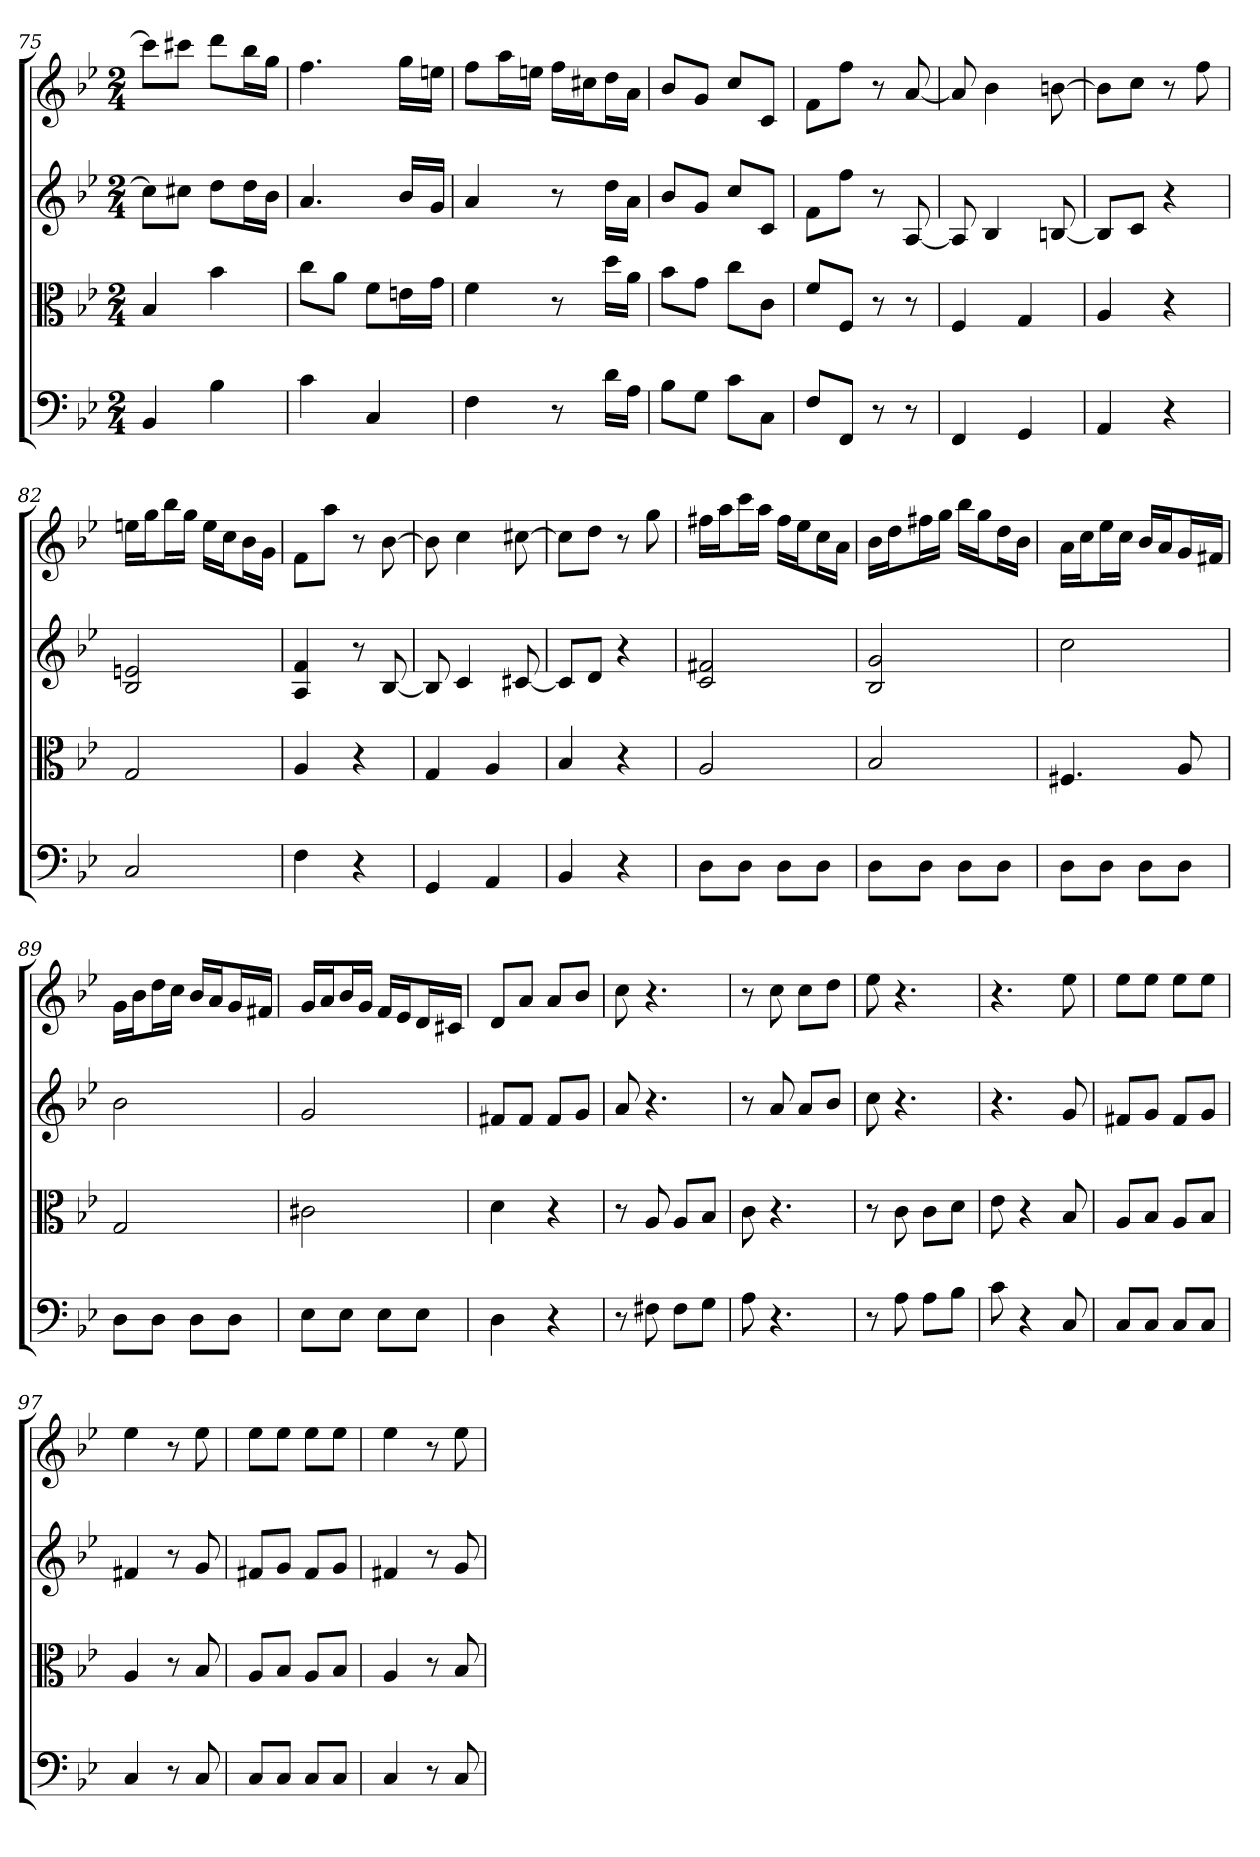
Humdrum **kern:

**kern	**kern	**kern	**kern
*part4	*part3	*part2	*part1
*staff4	*staff3	*staff2	*staff1
*clefF4	*clefC3	*	*
*k[b-e-]	*k[b-e-]	*k[b-e-]	*k[b-e-]
*B-:	*B-:	*B-:	*B-:
*M2/4	*M2/4	*M2/4	*M2/4
=75	=75	=75	=75
4BB-	4B-	8ccL]	8cccL]
.	.	8cc#XJ	8ccc#XJ
4B-	4b-	8ddL	8dddL
.	.	16ddL	16bb-L
.	.	16b-JJ	16ggJJ
=76	=76	=76	=76
4c	8cc\L	4.a	4.ff
.	8a\J	.	.
4C	8f\L	.	.
.	16en\L	16b-LL	16ggLL
.	16g\JJ	16gJJ	16eenJJ
=77	=77	=77	=77
4F	4f	4a	8ffL
.	.	.	16aaL
.	.	.	16eenJJ
8r	8r	8r	16ffLL
.	.	.	16cc#XJ
16d\LL	16dd\LL	16ddLL	16ddL
16A\JJ	16a\JJ	16aJJ	16aJJ
=78	=78	=78	=78
8B-\L	8b-\L	8b-L	8b-L
8G\J	8g\J	8gJ	8gJ
8c\L	8cc\L	8ccL	8ccL
8C\J	8c\J	8cJ	8cJ
=79	=79	=79	=79
8F/L	8f/L	8fL	8fL
8FF/J	8F/J	8ffJ	8ffJ
8r	8r	8r	8r
8r	8r	[8A	[8a
=80	=80	=80	=80
4FF	4F	8A]	8a]
.	.	4B-	4b-
4GG	4G	.	.
.	.	[8Bn	[8bn
=81	=81	=81	=81
4AA	4A	8BL]	8bL]
.	.	8cJ	8ccJ
4r	4r	4r	8r
.	.	.	8ff
=82	=82	=82	=82
2C	2G	2B- 2en	16eenLL
.	.	.	16ggJ
.	.	.	16bb-L
.	.	.	16ggJJ
.	.	.	16eeLL
.	.	.	16ccJ
.	.	.	16b-L
.	.	.	16gJJ
=83	=83	=83	=83
4F	4A	4A 4f	8fL
.	.	.	8aaJ
4r	4r	8r	8r
.	.	[8B-	[8b-
=84	=84	=84	=84
4GG	4G	8B-]	8b-]
.	.	4c	4cc
4AA	4A	.	.
.	.	[8c#X	[8cc#X
=85	=85	=85	=85
4BB-	4B-	8c#L]	8cc#L]
.	.	8dJ	8ddJ
4r	4r	4r	8r
.	.	.	8gg
=86	=86	=86	=86
8D\L	2A	2c 2f#X	16ff#XLL
.	.	.	16aaJ
8D\J	.	.	16cccL
.	.	.	16aaJJ
8D\L	.	.	16ff#LL
.	.	.	16ee-J
8D\J	.	.	16ccL
.	.	.	16aJJ
=87	=87	=87	=87
8D\L	2B-	2B- 2g	16b-LL
.	.	.	16ddJ
8D\J	.	.	16ff#XL
.	.	.	16ggJJ
8D\L	.	.	16bb-LL
.	.	.	16ggJ
8D\J	.	.	16ddL
.	.	.	16b-JJ
=88	=88	=88	=88
8D\L	4.F#X	2cc	16aLL
.	.	.	16ccJ
8D\J	.	.	16ee-L
.	.	.	16ccJJ
8D\L	.	.	16b-LL
.	.	.	16aJ
8D\J	8A	.	16gL
.	.	.	16f#XJJ
=89	=89	=89	=89
8D\L	2G	2b-	16gLL
.	.	.	16b-J
8D\J	.	.	16ddL
.	.	.	16ccJJ
8D\L	.	.	16b-LL
.	.	.	16aJ
8D\J	.	.	16gL
.	.	.	16f#XJJ
=90	=90	=90	=90
8E-\L	2c#X	2g	16gLL
.	.	.	16aJ
8E-\J	.	.	16b-L
.	.	.	16gJJ
8E-\L	.	.	16fLL
.	.	.	16e-J
8E-\J	.	.	16dL
.	.	.	16c#XJJ
=91	=91	=91	=91
4D	4d	8f#XL	8dL
.	.	8f#J	8aJ
4r	4r	8f#L	8aL
.	.	8gJ	8b-J
=92	=92	=92	=92
8r	8r	8a	8cc
8F#X	8A	4.r	4.r
8F#\L	8A/L	.	.
8G\J	8B-/J	.	.
=93	=93	=93	=93
8A	8c	8r	8r
4.r	4.r	8a	8cc
.	.	8aL	8ccL
.	.	8b-J	8ddJ
=94	=94	=94	=94
8r	8r	8cc	8ee-
8A	8c	4.r	4.r
8A\L	8c\L	.	.
8B-\J	8d\J	.	.
=95	=95	=95	=95
8c	8e-	4.r	4.r
4r	4r	.	.
8C	8B-	8g	8ee-
=96	=96	=96	=96
8C/L	8A/L	8f#XL	8ee-L
8C/J	8B-/J	8gJ	8ee-J
8C/L	8A/L	8f#L	8ee-L
8C/J	8B-/J	8gJ	8ee-J
=97	=97	=97	=97
4C	4A	4f#X	4ee-
8r	8r	8r	8r
8C	8B-	8g	8ee-
=98	=98	=98	=98
8C/L	8A/L	8f#XL	8ee-L
8C/J	8B-/J	8gJ	8ee-J
8C/L	8A/L	8f#L	8ee-L
8C/J	8B-/J	8gJ	8ee-J
=99	=99	=99	=99
4C	4A	4f#X	4ee-
8r	8r	8r	8r
8C	8B-	8g	8ee-
=	=	=	=
*-	*-	*-	*-
